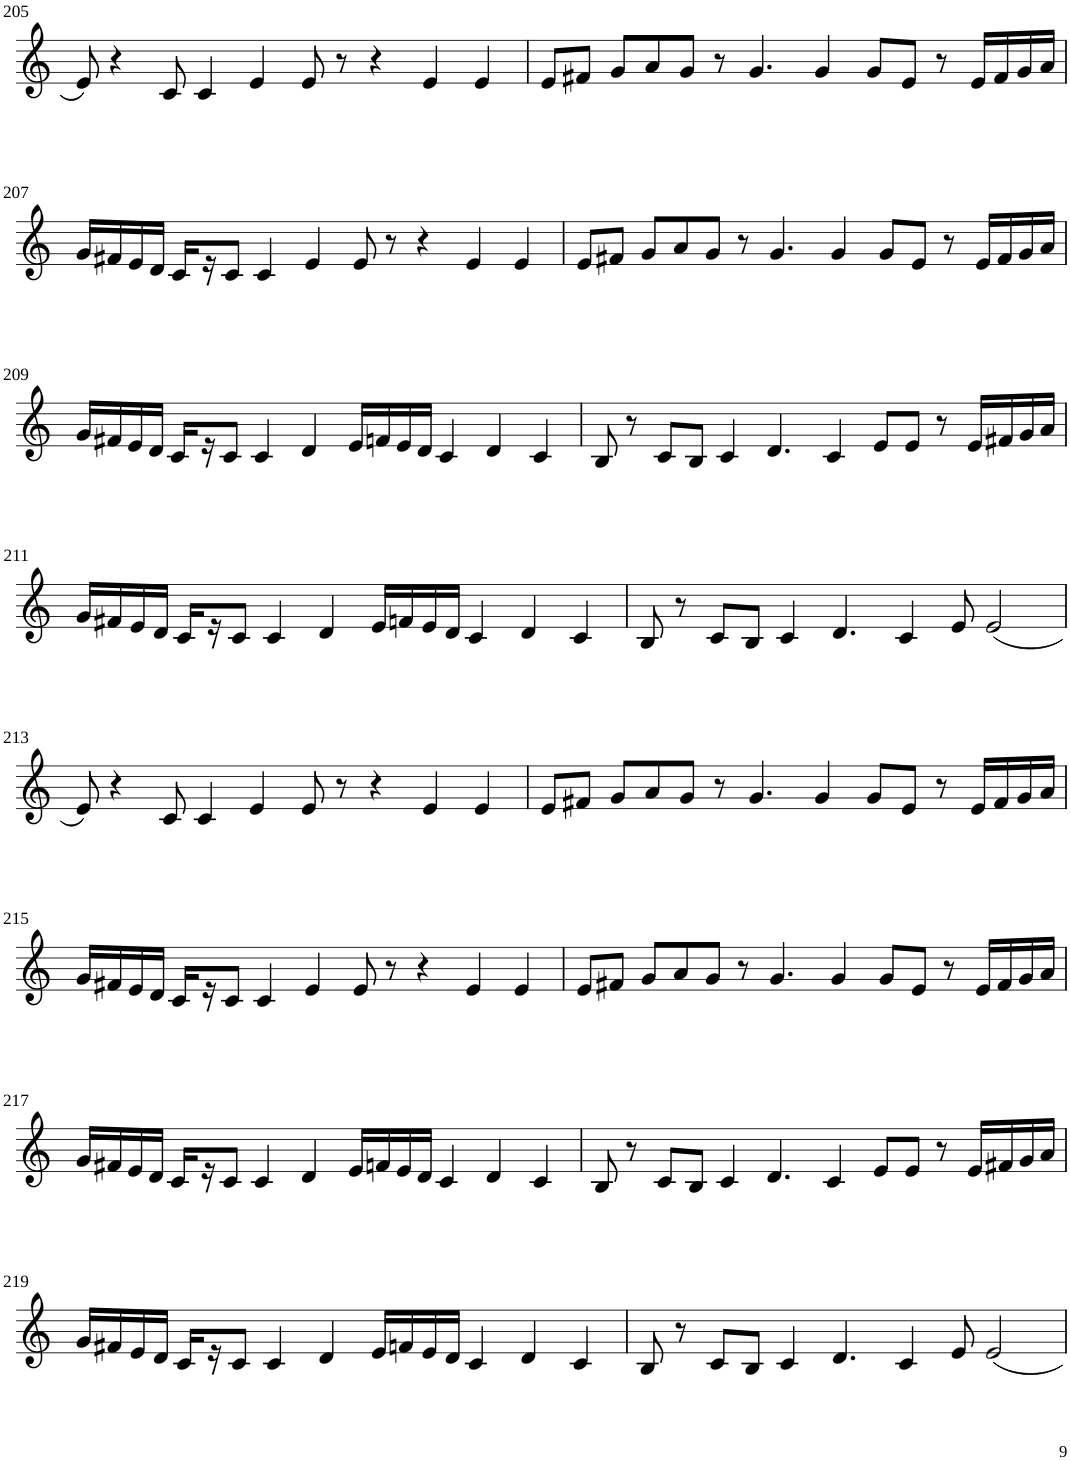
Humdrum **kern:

**kern
*part1
*staff1
*I"Violin
!!LO:PB:g=z
*clefG2
*k[]
*M8/4
=205
8e/
4r
8c/
4c/
4e/
8e/
8r
4r
4e/
4e/
=206
8e/L
8f#X/J
8g/L
8a/
8g/J
8r
4.g/
4g/
8g/L
8e/J
8r
16e/LL
16f#/
16g/
16a/JJ
!!LO:LB:g=z
=207
16g/LL
16f#X/
16e/
16d/JJ
16c/LL
16r
8c/J
4c/
4e/
8e/
8r
4r
4e/
4e/
=208
8e/L
8f#X/J
8g/L
8a/
8g/J
8r
4.g/
4g/
8g/L
8e/J
8r
16e/LL
16f#/
16g/
16a/JJ
!!LO:LB:g=z
=209
16g/LL
16f#X/
16e/
16d/JJ
16c/LL
16r
8c/J
4c/
4d/
16e/LL
16fn/
16e/
16d/JJ
4c/
4d/
4c/
=210
8B/
8r
8c/L
8B/J
4c/
4.d/
4c/
8e/L
8e/J
8r
16e/LL
16f#X/
16g/
16a/JJ
!!LO:LB:g=z
=211
16g/LL
16f#X/
16e/
16d/JJ
16c/LL
16r
8c/J
4c/
4d/
16e/LL
16fn/
16e/
16d/JJ
4c/
4d/
4c/
=212
8B/
8r
8c/L
8B/J
4c/
4.d/
4c/
8e/
(2e/
!!LO:LB:g=z
=213
8e/)
4r
8c/
4c/
4e/
8e/
8r
4r
4e/
4e/
=214
8e/L
8f#X/J
8g/L
8a/
8g/J
8r
4.g/
4g/
8g/L
8e/J
8r
16e/LL
16f#/
16g/
16a/JJ
!!LO:LB:g=z
=215
16g/LL
16f#X/
16e/
16d/JJ
16c/LL
16r
8c/J
4c/
4e/
8e/
8r
4r
4e/
4e/
=216
8e/L
8f#X/J
8g/L
8a/
8g/J
8r
4.g/
4g/
8g/L
8e/J
8r
16e/LL
16f#/
16g/
16a/JJ
!!LO:LB:g=z
=217
16g/LL
16f#X/
16e/
16d/JJ
16c/LL
16r
8c/J
4c/
4d/
16e/LL
16fn/
16e/
16d/JJ
4c/
4d/
4c/
=218
8B/
8r
8c/L
8B/J
4c/
4.d/
4c/
8e/L
8e/J
8r
16e/LL
16f#X/
16g/
16a/JJ
!!LO:LB:g=z
=219
16g/LL
16f#X/
16e/
16d/JJ
16c/LL
16r
8c/J
4c/
4d/
16e/LL
16fn/
16e/
16d/JJ
4c/
4d/
4c/
=220
8B/
8r
8c/L
8B/J
4c/
4.d/
4c/
8e/
2e/
=
*-
